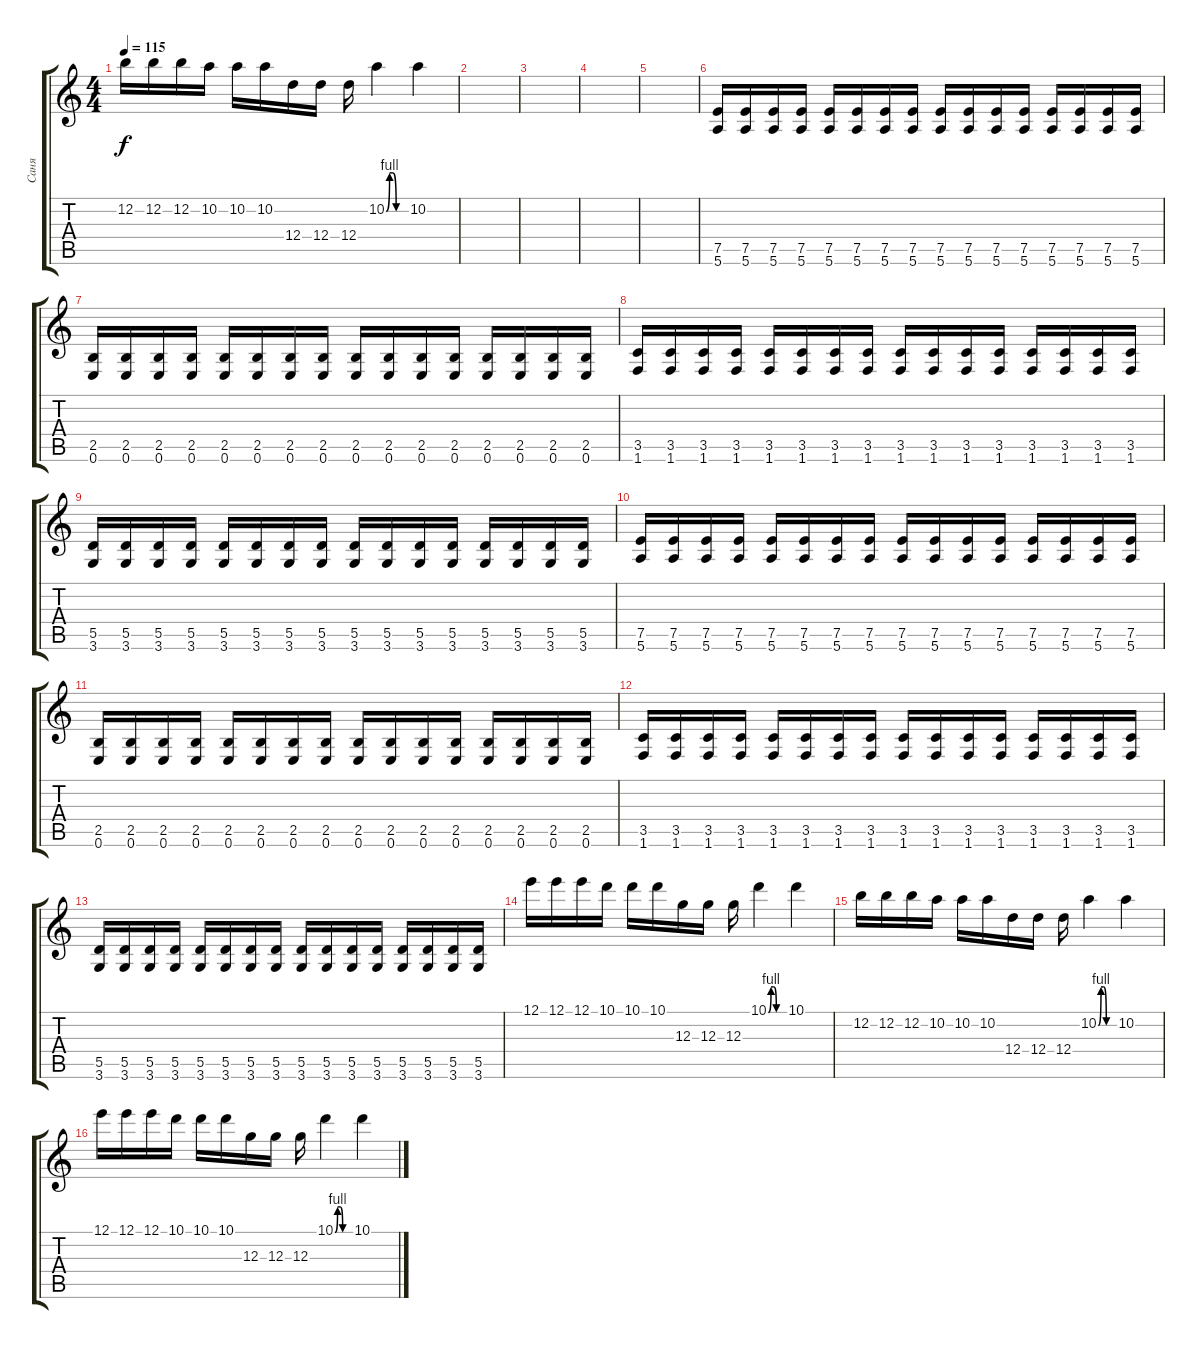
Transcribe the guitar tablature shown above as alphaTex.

\track ("Саня" "Саня") {instrument overdrivenguitar}
\staff {score tabs}
\tuning (E4 B3 G3 D3 A2 E2) {hide}
\ts (4 4)
\tempo 115
\clef g2
\ks c
12.2.16{dy f} 12.2.16 12.2.16 10.2.16 10.2.16 10.2.16 12.4.16 12.4.16 12.4.16 10.2{be (custom 0 0 10 4 20 4 30 0 60 0)}.4 10.2.4 |
|
|
|
|
(7.5 5.6).16 (7.5 5.6).16 (7.5 5.6).16 (7.5 5.6).16 (7.5 5.6).16 (7.5 5.6).16 (7.5 5.6).16 (7.5 5.6).16 (7.5 5.6).16 (7.5 5.6).16 (7.5 5.6).16 (7.5 5.6).16 (7.5 5.6).16 (7.5 5.6).16 (7.5 5.6).16 (7.5 5.6).16 |
(2.5 0.6).16 (2.5 0.6).16 (2.5 0.6).16 (2.5 0.6).16 (2.5 0.6).16 (2.5 0.6).16 (2.5 0.6).16 (2.5 0.6).16 (2.5 0.6).16 (2.5 0.6).16 (2.5 0.6).16 (2.5 0.6).16 (2.5 0.6).16 (2.5 0.6).16 (2.5 0.6).16 (2.5 0.6).16 |
(3.5 1.6).16 (3.5 1.6).16 (3.5 1.6).16 (3.5 1.6).16 (3.5 1.6).16 (3.5 1.6).16 (3.5 1.6).16 (3.5 1.6).16 (3.5 1.6).16 (3.5 1.6).16 (3.5 1.6).16 (3.5 1.6).16 (3.5 1.6).16 (3.5 1.6).16 (3.5 1.6).16 (3.5 1.6).16 |
(5.5 3.6).16 (5.5 3.6).16 (5.5 3.6).16 (5.5 3.6).16 (5.5 3.6).16 (5.5 3.6).16 (5.5 3.6).16 (5.5 3.6).16 (5.5 3.6).16 (5.5 3.6).16 (5.5 3.6).16 (5.5 3.6).16 (5.5 3.6).16 (5.5 3.6).16 (5.5 3.6).16 (5.5 3.6).16 |
(7.5 5.6).16 (7.5 5.6).16 (7.5 5.6).16 (7.5 5.6).16 (7.5 5.6).16 (7.5 5.6).16 (7.5 5.6).16 (7.5 5.6).16 (7.5 5.6).16 (7.5 5.6).16 (7.5 5.6).16 (7.5 5.6).16 (7.5 5.6).16 (7.5 5.6).16 (7.5 5.6).16 (7.5 5.6).16 |
(2.5 0.6).16 (2.5 0.6).16 (2.5 0.6).16 (2.5 0.6).16 (2.5 0.6).16 (2.5 0.6).16 (2.5 0.6).16 (2.5 0.6).16 (2.5 0.6).16 (2.5 0.6).16 (2.5 0.6).16 (2.5 0.6).16 (2.5 0.6).16 (2.5 0.6).16 (2.5 0.6).16 (2.5 0.6).16 |
(3.5 1.6).16 (3.5 1.6).16 (3.5 1.6).16 (3.5 1.6).16 (3.5 1.6).16 (3.5 1.6).16 (3.5 1.6).16 (3.5 1.6).16 (3.5 1.6).16 (3.5 1.6).16 (3.5 1.6).16 (3.5 1.6).16 (3.5 1.6).16 (3.5 1.6).16 (3.5 1.6).16 (3.5 1.6).16 |
(5.5 3.6).16 (5.5 3.6).16 (5.5 3.6).16 (5.5 3.6).16 (5.5 3.6).16 (5.5 3.6).16 (5.5 3.6).16 (5.5 3.6).16 (5.5 3.6).16 (5.5 3.6).16 (5.5 3.6).16 (5.5 3.6).16 (5.5 3.6).16 (5.5 3.6).16 (5.5 3.6).16 (5.5 3.6).16 |
12.1.16 12.1.16 12.1.16 10.1.16 10.1.16 10.1.16 12.3.16 12.3.16 12.3.16 10.1{be (custom 0 0 10 4 20 4 30 0 60 0)}.4 10.1.4 |
12.2.16 12.2.16 12.2.16 10.2.16 10.2.16 10.2.16 12.4.16 12.4.16 12.4.16 10.2{be (custom 0 0 10 4 20 4 30 0 60 0)}.4 10.2.4 |
12.1.16 12.1.16 12.1.16 10.1.16 10.1.16 10.1.16 12.3.16 12.3.16 12.3.16 10.1{be (custom 0 0 10 4 20 4 30 0 60 0)}.4 10.1.4
